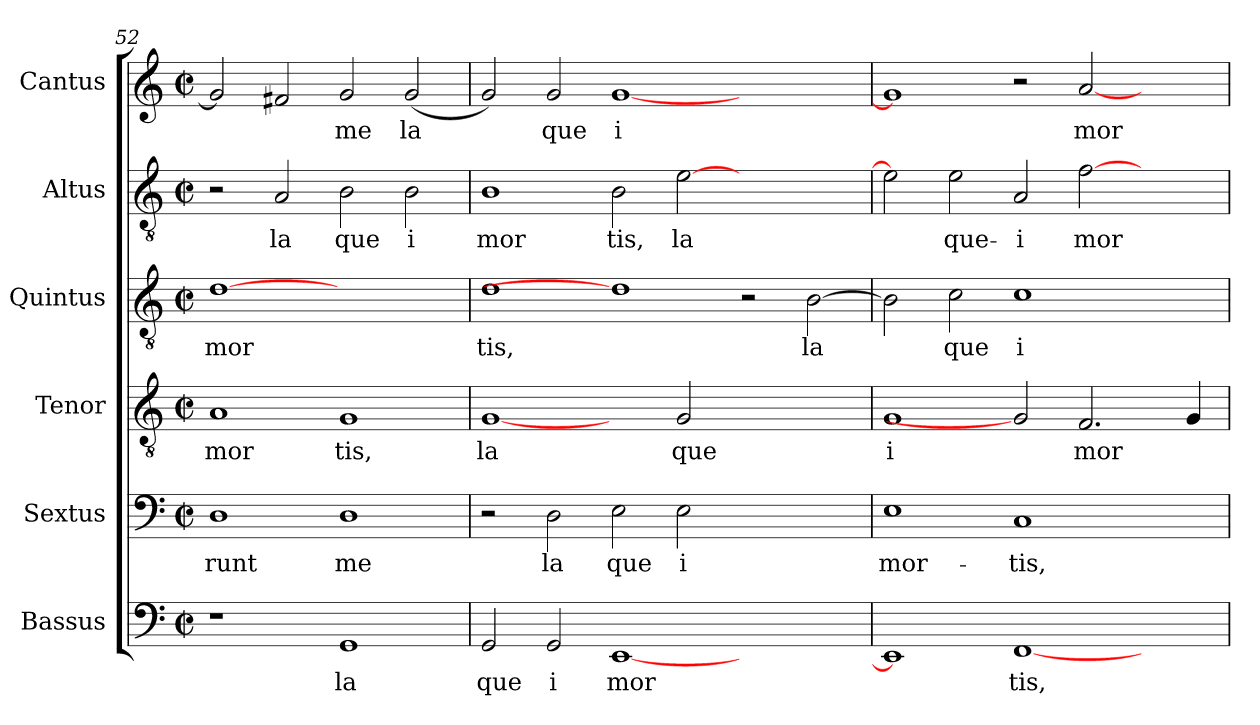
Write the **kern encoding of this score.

**kern	**text	**kern	**text	**kern	**text	**kern	**text	**kern	**text	**kern	**text
*part6	*part6	*part5	*part5	*part4	*part4	*part3	*part3	*part2	*part2	*part1	*part1
*staff6	*staff6	*staff5	*staff5	*staff4	*staff4	*staff3	*staff3	*staff2	*staff2	*staff1	*staff1
*I"Bassus	*	*I"Sextus	*	*I"Tenor	*	*I"Quintus	*	*I"Altus	*	*I"Cantus	*
*clefF4	*	*clefF4	*	*clefGv2	*	*clefGv2	*	*clefGv2	*	*clefG2	*
*M2/2	*	*M2/2	*	*M2/2	*	*M2/2	*	*M2/2	*	*M2/2	*
*met(c|)	*	*met(c|)	*	*met(c|)	*	*met(c|)	*	*met(c|)	*	*met(c|)	*
=52	=52	=52	=52	=52	=52	=52	=52	=52	=52	=52	=52
!	!	!	!LO:LY:b:cj	!	!LO:LY:b:cj	!	!LO:LY:b:cj	!	!	!	!
1r	.	1D	runt	1A	mor	[1d	mor	2r	.	2g/]	.
!	!	!	!	!	!	!	!	!	!LO:LY:b:cj	!	!
.	.	.	.	.	.	.	.	2A/	la	2f#/	.
!	!LO:LY:b:cj	!	!LO:LY:b:cj	!	!LO:LY:b:cj	!	!	!	!LO:LY:b:cj	!	!LO:LY:b:cj
1GG	la	1D	me	1G	tis,	1ryy	.	2B\	que	2g/	me
!	!	!	!	!	!	!	!	!	!LO:LY:b:cj	!	!LO:LY:b:cj
.	.	.	.	.	.	.	.	2B\	i	(<2g/	la
=53	=53	=53	=53	=53	=53	=53	=53	=53	=53	=53	=53
!	!LO:LY:b:cj	!	!	!	!LO:LY:b:cj	!	!LO:LY:b:cj	!	!LO:LY:b:cj	!	!
2GG/	que	2r	.	[1G	la	1d	tis,	1B	mor	2g/)	.
!	!LO:LY:b:cj	!	!LO:LY:b:cj	!	!	!	!	!	!	!	!LO:LY:b:cj
2GG/	i	2D\	la	.	.	.	.	.	.	2g/	que
!	!LO:LY:b	!	!LO:LY:b:cj	!	!	!	!	!	!LO:LY:b:cj	!	!LO:LY:b:rj
[>1EE	mor	2E\	que	2ryy	.	1d]	.	2B\	tis,	[>1g	i
!	!	!	!LO:LY:b:cj	!	!LO:LY:b:cj	!	!	!	!LO:LY:b:cj	!	!
.	.	2E\	i	2G/	que	.	.	[>2e\	la	.	.
1ryy	.	1ryy	.	1ryy	.	2r	.	1ryy	.	1ryy	.
!	!	!	!	!	!	!	!LO:LY:b:cj	!	!	!	!
.	.	.	.	.	.	[>2B\	la	.	.	.	.
!!LO:LB:g=z
=54	=54	=54	=54	=54	=54	=54	=54	=54	=54	=54	=54
!	!	!	!LO:LY:b:cj	!	!LO:LY:b:cj	!	!	!	!	!	!
1EE]	.	1E	mor-	1G	i	2B\]	.	2e\]	.	1g]	.
!	!	!	!	!	!	!	!LO:LY:b:cj	!	!LO:LY:b:cj	!	!
.	.	.	.	.	.	2c\	que	2e\	que-	.	.
!	!LO:LY:b:cj	!	!LO:LY:b:cj	!	!	!	!LO:LY:b:cj	!	!LO:LY:b:cj	!	!
[<1FF	tis,	1C	-tis,	2G]	.	1c	i	2A/	-i	2r	.
!	!	!	!	!	!LO:LY:b	!	!	!	!LO:LY:b	!	!LO:LY:b
.	.	.	.	2.F/	mor	.	.	[>2f\	mor-	[<2a/	mor-
2ryy	.	2ryy	.	.	.	2ryy	.	2ryy	.	2ryy	.
.	.	.	.	4G/	.	.	.	.	.	.	.
=	=	=	=	=	=	=	=	=	=	=	=
*-	*-	*-	*-	*-	*-	*-	*-	*-	*-	*-	*-
